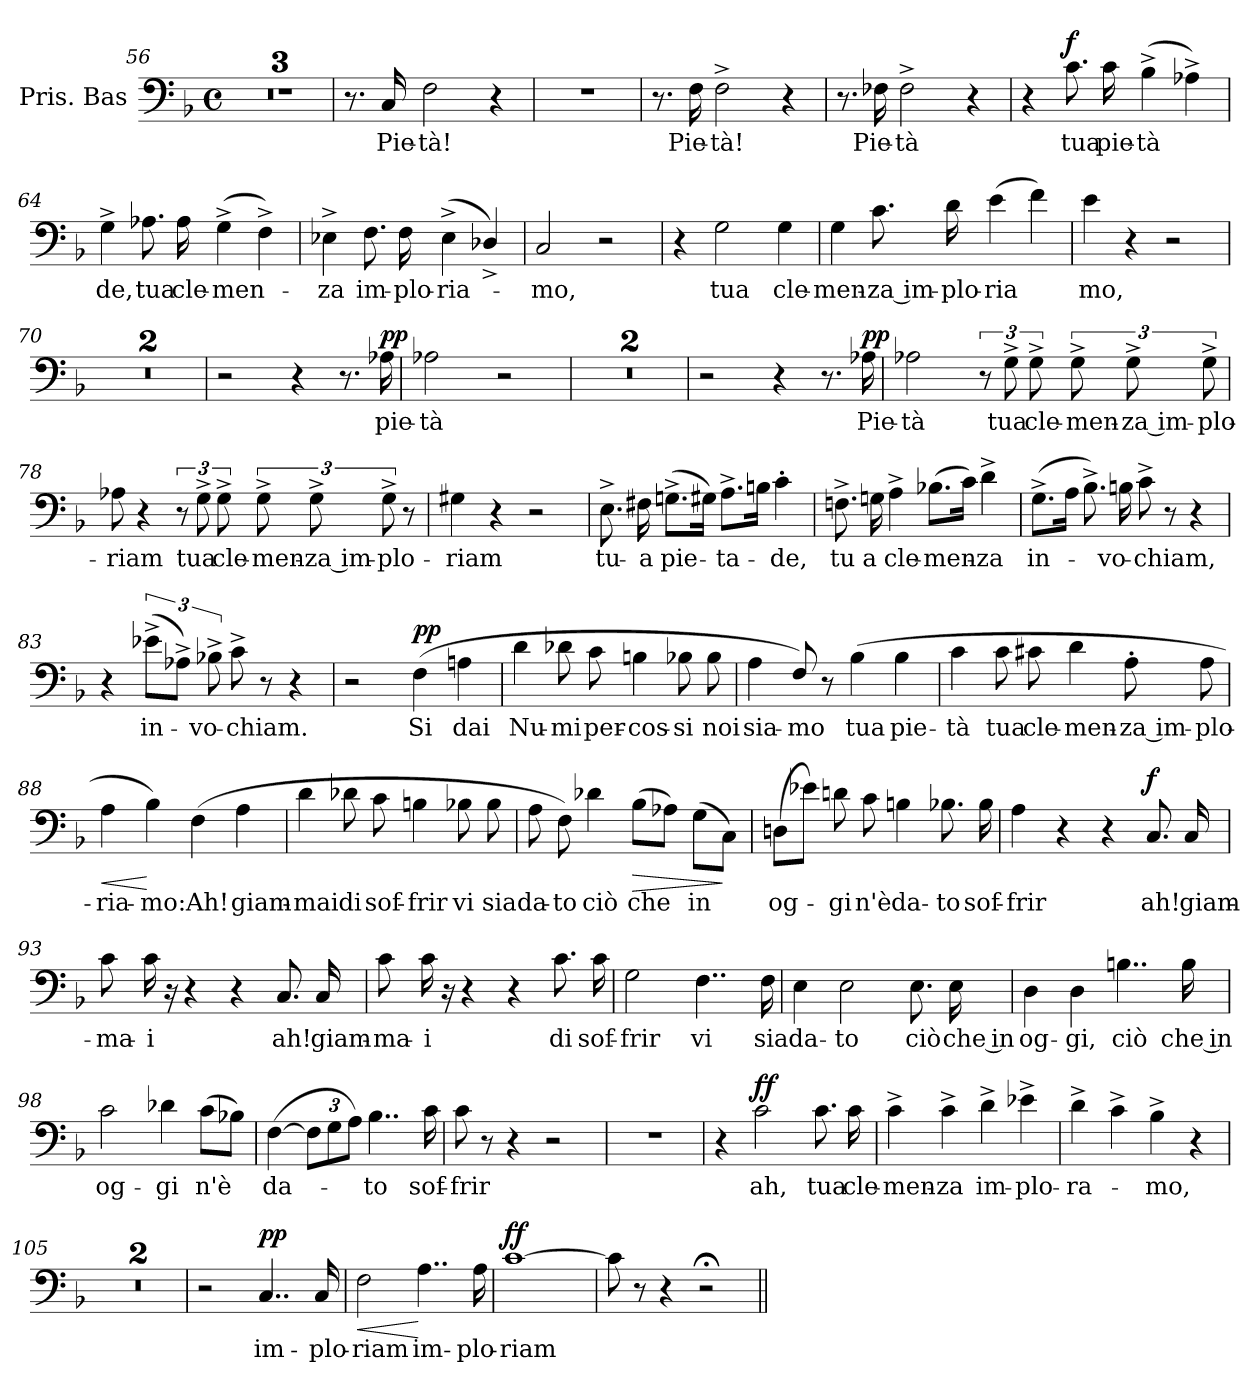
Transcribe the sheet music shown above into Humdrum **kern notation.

**kern	**text	**dynam
*part1	*part1	*part1
*staff1	*staff1	*staff1
*I"Pris. Bas	*	*
*I'Pris. Bas	*	*
*clefF4	*	*
*k[b-]	*	*
*F:	*	*
*M4/4	*	*
*met(c)	*	*
=56	=56	=56
1r	.	.
!!LO:LB:g=z
=57	=57	=57
1r	.	.
=58	=58	=58
1r	.	.
!!LO:PB:g=z
=59	=59	=59
8.r	.	.
!	!LO:LY:b:color=#0055FF	!
16C/	Pie-	.
!	!LO:LY:b:color=#0055FF	!
2F\	-tà!	.
4r	.	.
=60	=60	=60
1r	.	.
!!LO:LB:g=z
=61	=61	=61
8.r	.	.
!	!LO:LY:b:color=#0055FF	!
16F\	Pie-	.
!	!LO:LY:b:color=#0055FF	!
2F^\	-tà!	.
4r	.	.
=62	=62	=62
8.r	.	.
!	!LO:LY:b:color=#0055FF	!
16F-X\	Pie-	.
!	!LO:LY:b:color=#0055FF	!
2F-^\	-tà	.
4r	.	.
!!LO:PB:g=z
=63	=63	=63
4r	.	.
!	!LO:LY:b:color=#0055FF	!LO:DY:a
8.c\	tua	f
!	!LO:LY:b:color=#0055FF	!
16c\	pie-	.
!	!LO:LY:b:color=#0055FF	!
(>4B-^\	-tà	.
4A-X^\)	.	.
=64	=64	=64
!	!LO:LY:b:color=#0055FF	!
4G^\	de,	.
!	!LO:LY:b:color=#0055FF	!
8.A-X\	tua	.
!	!LO:LY:b:color=#0055FF	!
16A-\	cle-	.
!	!LO:LY:b:color=#0055FF	!
(>4G^\	-men-	.
4F^\)	.	.
=65	=65	=65
!	!LO:LY:b:color=#0055FF	!
4E-X^\	-za	.
!	!LO:LY:b:color=#0055FF	!
8.F\	im-	.
!	!LO:LY:b:color=#0055FF	!
16F\	-plo-	.
!	!LO:LY:b:color=#0055FF	!
(>4E-^\	-ria-	.
4D-X^/)	.	.
!!LO:PB:g=z
=66	=66	=66
!	!LO:LY:b:color=#0055FF	!
2C/	-mo,	.
2r	.	.
=67	=67	=67
4r	.	.
!	!LO:LY:b:color=#0055FF	!
2G\	tua	.
!	!LO:LY:b:color=#0055FF	!
4G\	cle-	.
=68	=68	=68
!	!LO:LY:b:color=#0055FF	!
4G\	-men-	.
!	!LO:LY:b:color=#0055FF	!
8.c\	-za im-	.
!	!LO:LY:b:color=#0055FF	!
16d\	-plo-	.
!	!LO:LY:b:color=#0055FF	!
(>4e\	-ria	.
4f\)	.	.
!!LO:PB:g=z
=69	=69	=69
!	!LO:LY:b:color=#0055FF	!
4e\	mo,	.
4r	.	.
2r	.	.
=70	=70	=70
1r	.	.
!!LO:PB:g=z
=71	=71	=71
1r	.	.
=72	=72	=72
2r	.	.
4r	.	.
8.r	.	.
!	!LO:LY:b:color=#0055FF	!LO:DY:a
16A-X\	pie-	pp
!!LO:PB:g=z
=73	=73	=73
!	!LO:LY:b:color=#0055FF	!
2A-X\	-tà	.
2r	.	.
=74	=74	=74
1r	.	.
!!LO:PB:g=z
=75	=75	=75
1r	.	.
=76	=76	=76
2r	.	.
4r	.	.
8.r	.	.
!	!LO:LY:b:color=#0055FF	!LO:DY:a
16A-X\	Pie-	pp
!!LO:PB:g=z
=77	=77	=77
!	!LO:LY:b:color=#0055FF	!
2A-X\	-tà	.
12r	.	.
!	!LO:LY:b:color=#0055FF	!
12G^\	tua	.
!	!LO:LY:b:color=#0055FF	!
12G^\	cle-	.
!	!LO:LY:b:color=#0055FF	!
12G^\	-men-	.
!	!LO:LY:b:color=#0055FF	!
12G^\	-za im-	.
!	!LO:LY:b:color=#0055FF	!
12G^\	-plo-	.
=78	=78	=78
!	!LO:LY:b:color=#0055FF	!
8A-X\	-riam	.
4r	.	.
12r	.	.
!	!LO:LY:b:color=#0055FF	!
12G^\	tua	.
!	!LO:LY:b:color=#0055FF	!
12G^\	cle-	.
!	!LO:LY:b:color=#0055FF	!
12G^\	-men-	.
!	!LO:LY:b:color=#0055FF	!
12G^\	-za im-	.
!	!LO:LY:b:color=#0055FF	!
12G^\	-plo-	.
8r	.	.
!!LO:PB:g=z
=79	=79	=79
!	!LO:LY:b:color=#0055FF	!
4G#X\	-riam	.
4r	.	.
2r	.	.
=80	=80	=80
!	!LO:LY:b:color=#0055FF	!
8.E^\	tu-	.
!	!LO:LY:b:color=#0055FF	!
16F#X\	-a	.
!	!LO:LY:b:color=#0055FF	!
(>8.Gn^\L	pie-	.
16G#X\Jk)	.	.
!	!LO:LY:b:color=#0055FF	!
8.A^\L	-ta-	.
16Bn\Jk	.	.
!	!LO:LY:b:color=#0055FF	!
4c'\	-de,	.
!!LO:PB:g=z
=81	=81	=81
!	!LO:LY:b:color=#0055FF	!
8.Fn^\	tu	.
!	!LO:LY:b:color=#0055FF	!
16Gn\	a	.
!	!LO:LY:b:color=#0055FF	!
4A^\	cle-	.
!	!LO:LY:b:color=#0055FF	!
(>8.B-X\L	men-	.
16c\Jk)	.	.
!	!LO:LY:b:color=#0055FF	!
4d^\	-za	.
=82	=82	=82
!	!LO:LY:b:color=#0055FF	!
(>8.G^\L	in-	.
16A\Jk	.	.
8.B-^\)	.	.
!	!LO:LY:b:color=#0055FF	!
16Bn\	-vo-	.
!	!LO:LY:b:color=#0055FF	!
8c^\	-chiam,	.
8r	.	.
4r	.	.
!!LO:PB:g=z
=83	=83	=83
4r	.	.
!	!LO:LY:b:color=#0055FF	!
(>12e-X^\L	in-	.
12A-X^\J)	.	.
!	!LO:LY:b:color=#0055FF	!
12B-X^\	-vo-	.
!	!LO:LY:b:color=#0055FF	!
8c^\	-chiam.	.
8r	.	.
4r	.	.
=84	=84	=84
*^	*	*
2r	2ryy	.	.
!	!	!LO:LY:b:color=#0055FF	!LO:DY:a
(>4F\	4ryy	Si	pp
!	!	!LO:LY:b:color=#0055FF	!
4An\	4ryy	dai	.
*v	*v	*	*
!!LO:PB:g=z
=85	=85	=85
*^	*	*
!	!	!LO:LY:b:color=#0055FF	!
*v	*v	*	*
4d\	Nu-	.
!	!LO:LY:b:color=#0055FF	!
8d-X\	-mi	.
!	!LO:LY:b:color=#0055FF	!
8c\	per-	.
!	!LO:LY:b:color=#0055FF	!
4Bn\	-cos-	.
!	!LO:LY:b:color=#0055FF	!
8B-X\	-si	.
!	!LO:LY:b:color=#0055FF	!
8B-\	noi	.
=86	=86	=86
!	!LO:LY:b:color=#0055FF	!
4A\	sia-	.
!	!LO:LY:b:color=#0055FF	!
8F/)	-mo	.
8r	.	.
!	!LO:LY:b:color=#0055FF	!
(>4B-\	tua	.
!	!LO:LY:b:color=#0055FF	!
4B-\	pie-	.
!!LO:PB:g=z
=87	=87	=87
!	!LO:LY:b:color=#0055FF	!
4c\	-tà	.
!	!LO:LY:b:color=#0055FF	!
8c\	tua	.
!	!LO:LY:b:color=#0055FF	!
8c#X\	cle-	.
!	!LO:LY:b:color=#0055FF	!
4d\	-men-	.
!	!LO:LY:b:color=#0055FF	!
8A'\	-za im-	.
!	!LO:LY:b:color=#0055FF	!
8A\	-plo-	.
=88	=88	=88
!	!LO:LY:b:color=#0055FF	!LO:HP:b
4A\	-ria-	<
!	!LO:LY:b:color=#0055FF	!
4B-\)	-mo:	[
!	!LO:LY:b:color=#0055FF	!
(>4F\	Ah!	.
!	!LO:LY:b:color=#0055FF	!
4A\	giam-	.
!!LO:PB:g=z
=89	=89	=89
!	!LO:LY:b:color=#0055FF	!
4d\	-mai	.
!	!LO:LY:b:color=#0055FF	!
8d-X\	di	.
!	!LO:LY:b:color=#0055FF	!
8c\	sof-	.
!	!LO:LY:b:color=#0055FF	!
4Bn\	-frir	.
!	!LO:LY:b:color=#0055FF	!
8B-X\	vi	.
!	!LO:LY:b:color=#0055FF	!
8B-\	sia	.
=90	=90	=90
!	!LO:LY:b:color=#0055FF	!
8A\	da-	.
!	!LO:LY:b:color=#0055FF	!
8F\)	-to	.
!	!LO:LY:b:color=#0055FF	!
4d-X\	ciò	.
!	!LO:LY:b:color=#0055FF	!LO:HP:b
(>8B-\L	che	>
8A-X\J)	.	.
!	!LO:LY:b:color=#0055FF	!
(>8G\L	in	.
8C\J)	.	]
!!LO:PB:g=z
=91	=91	=91
!	!LO:LY:b:color=#0055FF	!
(>8Dn\L	og-	.
8e-X\J)	.	.
!	!LO:LY:b:color=#0055FF	!
8dn\	-gi	.
!	!LO:LY:b:color=#0055FF	!
8c\	n'è	.
!	!LO:LY:b:color=#0055FF	!
4Bn\	da-	.
!	!LO:LY:b:color=#0055FF	!
8.B-X\	-to	.
!	!LO:LY:b:color=#0055FF	!
16B-\	sof-	.
=92	=92	=92
!	!LO:LY:b:color=#0055FF	!
4A\	-frir	.
4r	.	.
4r	.	.
!	!LO:LY:b:color=#0055FF	!LO:DY:a
8.C/	ah!	f
!	!LO:LY:b:color=#0055FF	!
16C/	giam-	.
=93	=93	=93
!	!LO:LY:b:color=#0055FF	!
8c\	-ma-	.
!	!LO:LY:b:color=#0055FF	!
16c\	-i	.
16r	.	.
4r	.	.
4r	.	.
!	!LO:LY:b:color=#0055FF	!
8.C/	ah!	.
!	!LO:LY:b:color=#0055FF	!
16C/	giam-	.
!!LO:PB:g=z
=94	=94	=94
!	!LO:LY:b:color=#0055FF	!
8c\	-ma-	.
!	!LO:LY:b:color=#0055FF	!
16c\	-i	.
16r	.	.
4r	.	.
4r	.	.
!	!LO:LY:b:color=#0055FF	!
8.c\	di	.
!	!LO:LY:b:color=#0055FF	!
16c\	sof-	.
=95	=95	=95
!	!LO:LY:b:color=#0055FF	!
2G\	-frir	.
!	!LO:LY:b:color=#0055FF	!
4..F\	vi	.
!	!LO:LY:b:color=#0055FF	!
16F\	sia	.
=96	=96	=96
!	!LO:LY:b:color=#0055FF	!
4E\	da-	.
!	!LO:LY:b:color=#0055FF	!
2E\	-to	.
!	!LO:LY:b:color=#0055FF	!
8.E\	ciò	.
!	!LO:LY:b:color=#0055FF	!
16E\	che in	.
!!LO:PB:g=z
=97	=97	=97
!	!LO:LY:b:color=#0055FF	!
4D\	og-	.
!	!LO:LY:b:color=#0055FF	!
4D\	-gi,	.
!	!LO:LY:b:color=#0055FF	!
4..Bn\	ciò	.
!	!LO:LY:b:color=#0055FF	!
16B\	che in	.
=98	=98	=98
!	!LO:LY:b:color=#0055FF	!
2c\	og-	.
!	!LO:LY:b:color=#0055FF	!
4d-X\	-gi	.
!	!LO:LY:b:color=#0055FF	!
(>8c\L	n'è	.
8B-X\J)	.	.
=99	=99	=99
!	!LO:LY:b:color=#0055FF	!
(>[4F\	da-	.
*Xbrackettup	*	*
12F\L]	.	.
12G\	.	.
12A\J)	.	.
!	!LO:LY:b:color=#0055FF	!
4..B-\	-to	.
!	!LO:LY:b:color=#0055FF	!
16c\	sof-	.
!!LO:PB:g=z
=100	=100	=100
!	!LO:LY:b:color=#0055FF	!
8c\	-frir	.
8r	.	.
4r	.	.
2r	.	.
=101	=101	=101
1r	.	.
=102	=102	=102
4r	.	.
!	!LO:LY:b:color=#0055FF	!LO:DY:a
2c\	ah,	ff
!	!LO:LY:b:color=#0055FF	!
8.c\	tua	.
!	!LO:LY:b:color=#0055FF	!
16c\	cle-	.
!!LO:PB:g=z
=103	=103	=103
!	!LO:LY:b:color=#0055FF	!
4c^\	-men-	.
!	!LO:LY:b:color=#0055FF	!
4c^\	-za	.
!	!LO:LY:b:color=#0055FF	!
4d^\	im-	.
!	!LO:LY:b:color=#0055FF	!
4e-X^\	-plo-	.
=104	=104	=104
!	!LO:LY:b:color=#0055FF	!
4d^\	-ra-	.
4c^\	.	.
!	!LO:LY:b:color=#0055FF	!
4B-^\	-mo,	.
4r	.	.
=105	=105	=105
1r	.	.
=106	=106	=106
1r	.	.
!!LO:PB:g=z
=107	=107	=107
2r	.	.
!	!LO:LY:b:color=#0055FF	!LO:DY:a
4..C/	im-	pp
!	!LO:LY:b:color=#0055FF	!
16C/	-plo-	.
=108	=108	=108
!	!LO:LY:b:color=#0055FF	!LO:HP:b
2F\	-riam	<
!	!LO:LY:b:color=#0055FF	!
4..A\	im-	[
!	!LO:LY:b:color=#0055FF	!
16A\	-plo-	.
=109	=109	=109
!	!LO:LY:b:color=#0055FF	!LO:DY:a
[1c	-riam	ff
=110	=110	=110
8c\]	.	.
8r	.	.
4r	.	.
2r;<	.	.
=||	=||	=||
*-	*-	*-
